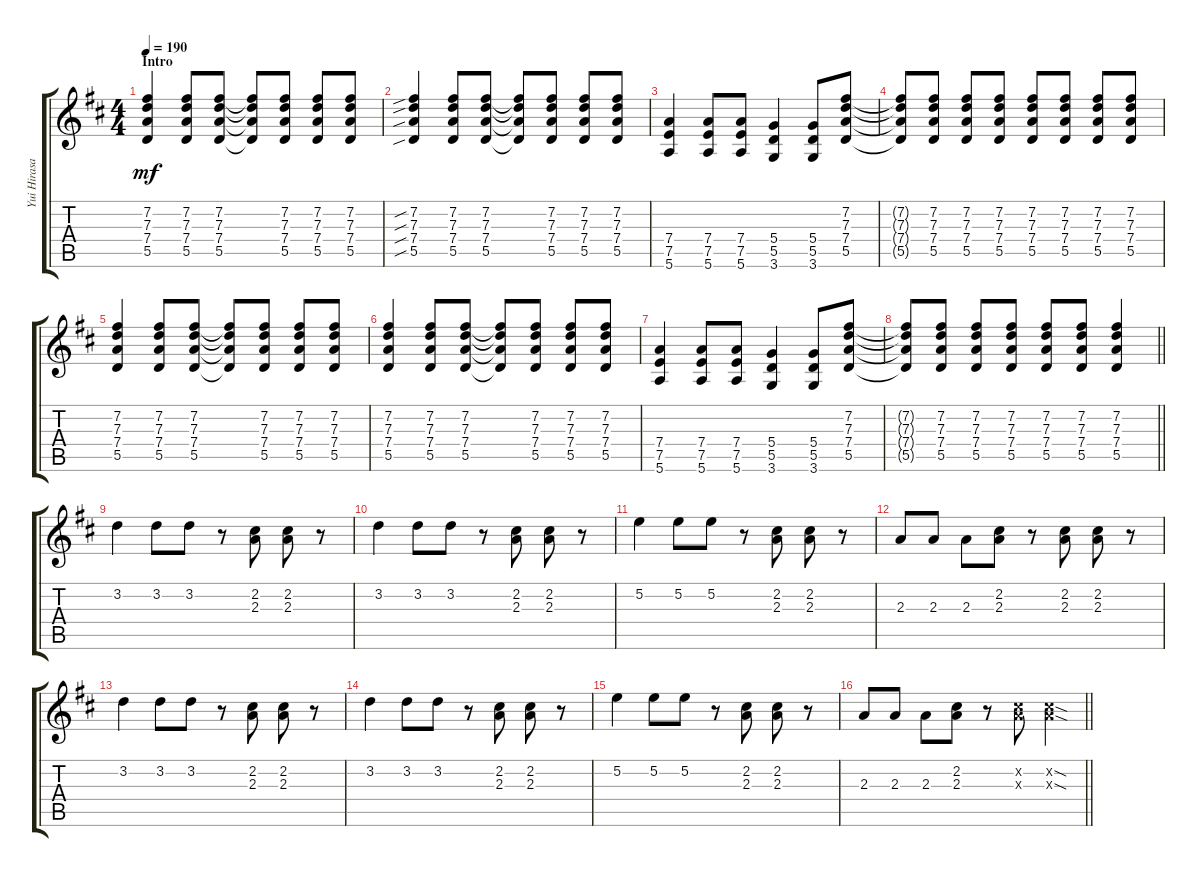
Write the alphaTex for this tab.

\track ("Yui Hirasawa" "Yui Hirasa") {instrument distortionguitar}
\staff {score tabs}
\tuning (E4 B3 G3 D3 A2 E2) {hide}
\ts (4 4)
\section ("" "Intro")
\tempo 190
\clef g2
\ks d
(7.2 7.3 7.4 5.5).4{dy mf instrument distortionguitar} (7.2 7.3 7.4 5.5).8 (7.2 7.3 7.4 5.5).8 (7.2{t} 7.3{t} 7.4{t} 5.5{t}).8 (7.2 7.3 7.4 5.5).8 (7.2 7.3 7.4 5.5).8 (7.2 7.3 7.4 5.5).8 |
(7.2{sib} 7.3{sib} 7.4{sib} 5.5{sib}).4 (7.2 7.3 7.4 5.5).8 (7.2 7.3 7.4 5.5).8 (7.2{t} 7.3{t} 7.4{t} 5.5{t}).8 (7.2 7.3 7.4 5.5).8 (7.2 7.3 7.4 5.5).8 (7.2 7.3 7.4 5.5).8 |
(7.4 7.5 5.6).4 (7.4 7.5 5.6).8 (7.4 7.5 5.6).8 (5.4 5.5 3.6).4 (5.4 5.5 3.6).8 (7.2 7.3 7.4 5.5).8 |
(7.2{t} 7.3{t} 7.4{t} 5.5{t}).8 (7.2 7.3 7.4 5.5).8 (7.2 7.3 7.4 5.5).8 (7.2 7.3 7.4 5.5).8 (7.2 7.3 7.4 5.5).8 (7.2 7.3 7.4 5.5).8 (7.2 7.3 7.4 5.5).8 (7.2 7.3 7.4 5.5).8 |
(7.2 7.3 7.4 5.5).4 (7.2 7.3 7.4 5.5).8 (7.2 7.3 7.4 5.5).8 (7.2{t} 7.3{t} 7.4{t} 5.5{t}).8 (7.2 7.3 7.4 5.5).8 (7.2 7.3 7.4 5.5).8 (7.2 7.3 7.4 5.5).8 |
(7.2 7.3 7.4 5.5).4 (7.2 7.3 7.4 5.5).8 (7.2 7.3 7.4 5.5).8 (7.2{t} 7.3{t} 7.4{t} 5.5{t}).8 (7.2 7.3 7.4 5.5).8 (7.2 7.3 7.4 5.5).8 (7.2 7.3 7.4 5.5).8 |
(7.4 7.5 5.6).4 (7.4 7.5 5.6).8 (7.4 7.5 5.6).8 (5.4 5.5 3.6).4 (5.4 5.5 3.6).8 (7.2 7.3 7.4 5.5).8 |
\barLineRight lightlight
(7.2{t} 7.3{t} 7.4{t} 5.5{t}).8 (7.2 7.3 7.4 5.5).8 (7.2 7.3 7.4 5.5).8 (7.2 7.3 7.4 5.5).8 (7.2 7.3 7.4 5.5).8 (7.2 7.3 7.4 5.5).8 (7.2 7.3 7.4 5.5).4 |
\section ("" "")
3.2.4 3.2.8 3.2.8 r.8 (2.2 2.3).8 (2.2 2.3).8 r.8 |
3.2.4 3.2.8 3.2.8 r.8 (2.2 2.3).8 (2.2 2.3).8 r.8 |
5.2.4 5.2.8 5.2.8 r.8 (2.2 2.3).8 (2.2 2.3).8 r.8 |
2.3.8 2.3.8 2.3.8 (2.2 2.3).8 r.8 (2.2 2.3).8 (2.2 2.3).8 r.8 |
3.2.4 3.2.8 3.2.8 r.8 (2.2 2.3).8 (2.2 2.3).8 r.8 |
3.2.4 3.2.8 3.2.8 r.8 (2.2 2.3).8 (2.2 2.3).8 r.8 |
5.2.4 5.2.8 5.2.8 r.8 (2.2 2.3).8 (2.2 2.3).8 r.8 |
\barLineRight lightlight
2.3.8 2.3.8 2.3.8 (2.2 2.3).8 r.8 (2.2{x} 2.3{x}).8 (2.2{sod x} 2.3{sod x}).4
